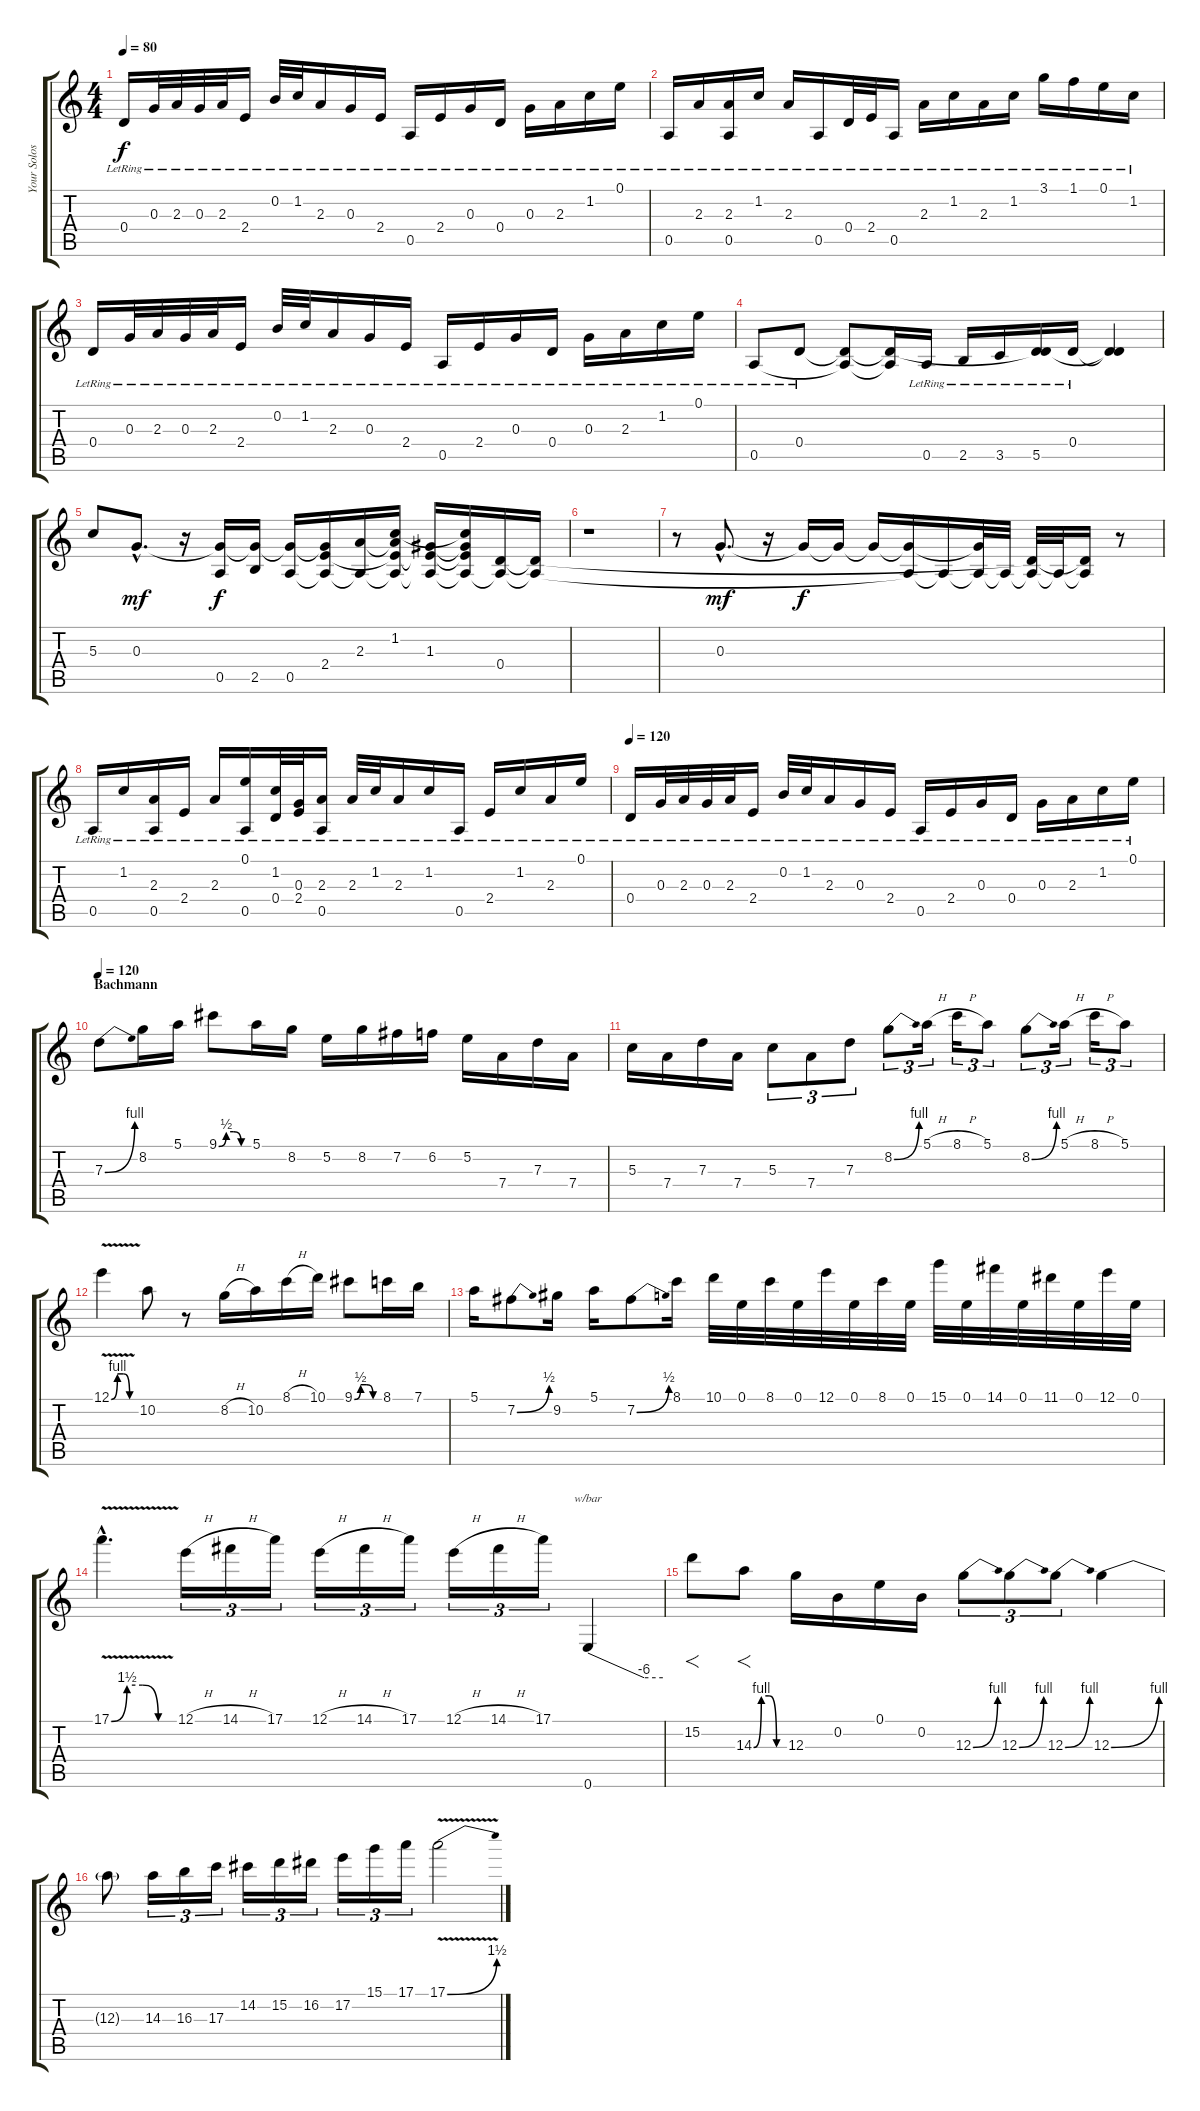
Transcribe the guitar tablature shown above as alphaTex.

\track ("Your Solos Here!" "Your Solos") {instrument overdrivenguitar}
\staff {score tabs}
\tuning (E4 B3 G3 D3 A2 E2) {hide}
\ts (4 4)
\tempo 80
\clef g2
\ks c
0.4{lr}.16{dy f} 0.3{lr}.32 2.3{lr}.32 0.3{lr}.32 2.3{lr}.32 2.4{lr}.16 0.2{lr}.32 1.2{lr}.32 2.3{lr}.16 0.3{lr}.16 2.4{lr}.16 0.5{lr}.16 2.4{lr}.16 0.3{lr}.16 0.4{lr}.16 0.3{lr}.16 2.3{lr}.16 1.2{lr}.16 0.1{lr}.16 |
0.5{lr}.16 2.3{lr}.16 (2.3{lr} 0.5{lr}).16 1.2{lr}.16 2.3{lr}.16 0.5{lr}.16 0.4{lr}.32 2.4{lr}.32 0.5{lr}.16 2.3{lr}.16 1.2{lr}.16 2.3{lr}.16 1.2{lr}.16 3.1{lr}.16 1.1{lr}.16 0.1{lr}.16 1.2{lr}.16 |
0.4{lr}.16 0.3{lr}.32 2.3{lr}.32 0.3{lr}.32 2.3{lr}.32 2.4{lr}.16 0.2{lr}.32 1.2{lr}.32 2.3{lr}.16 0.3{lr}.16 2.4{lr}.16 0.5{lr}.16 2.4{lr}.16 0.3{lr}.16 0.4{lr}.16 0.3{lr}.16 2.3{lr}.16 1.2{lr}.16 0.1{lr}.16 |
0.5{lr}.8 0.4{lr}.8 (0.4{t} 0.5{t}).8 (0.4{t} 0.5{t}).16 0.5{lr}.16 2.5{lr}.16 3.5{lr}.16 (0.4{t} 5.5{lr}).16 0.4{lr}.16 (0.4{t} 5.5{t}).4 |
5.3.8 0.3{hac}.8{d dy mf} r.16 (0.3{t} 0.5).16{dy f} (0.3{t} 2.5).16 (0.3{t} 0.5).16 (0.3{t} 2.4 0.5{t}).16 (2.3 0.5{t}).16 (1.2 2.3{t} 2.4{t} 0.5{t}).16 (1.3 2.4{t} 0.5{t}).16 (1.2{t} 1.3{t} 2.4{t} 0.5{t}).16 (0.4 0.5{t}).16 (0.4{t} 0.5{t}).16 |
r.1 |
r.8 0.3{hac}.8{d dy mf} r.16 0.3{t}.16{dy f} 0.3{t}.16 0.3{t}.16 (0.3{t} 0.5{t}).16 0.5{t}.16 (0.3{t} 0.5{t}).32 0.5{t}.32 (0.4{t} 0.5{t}).32 0.5{t}.32 (0.4{t} 0.5{t}).16 r.8 |
0.5{lr}.16 1.2{lr}.16 (2.3{lr} 0.5{lr}).16 2.4{lr}.16 2.3{lr}.16 (0.1{lr} 0.5{lr}).16 (1.2{lr} 0.4{lr}).32 (0.3{lr} 2.4{lr}).32 (2.3{lr} 0.5{lr}).16 2.3{lr}.32 1.2{lr}.32 2.3{lr}.16 1.2{lr}.16 0.5{lr}.16 2.4{lr}.16 1.2{lr}.16 2.3{lr}.16 0.1{lr}.16 |
\tempo 120
0.4{lr}.16 0.3{lr}.32 2.3{lr}.32 0.3{lr}.32 2.3{lr}.32 2.4{lr}.16 0.2{lr}.32 1.2{lr}.32 2.3{lr}.16 0.3{lr}.16 2.4{lr}.16 0.5{lr}.16 2.4{lr}.16 0.3{lr}.16 0.4{lr}.16 0.3{lr}.16 2.3{lr}.16 1.2{lr}.16 0.1{lr}.16 |
\section ("" "Bachmann")
\tempo 120
7.3{be (bend 0 0 60 4)}.8{volume 16 instrument overdrivenguitar} 8.2.16 5.1.16 9.1{be (custom 0 0 15 2 30 2 45 0 60 0)}.8 5.1.16 8.2.16 5.2.16 8.2.16 7.2.16 6.2.16 5.2.16 7.4.16 7.3.16 7.4.16 |
5.3.16 7.4.16 7.3.16 7.4.16 5.3.8{tu (3 2)} 7.4.8{tu (3 2)} 7.3.8{tu (3 2)} 8.2{be (bend 0 0 60 4)}.8{tu (3 2)} 5.1{h}.16{tu (3 2)} 8.1{h}.16{tu (3 2)} 5.1.8{tu (3 2)} 8.2{be (bend 0 0 60 4)}.8{tu (3 2)} 5.1{h}.16{tu (3 2)} 8.1{h}.16{tu (3 2)} 5.1.8{tu (3 2)} |
12.1{be (custom 0 0 15 4 30 4 45 0 60 0) v}.4 10.2.8 r.8 8.2{h}.16 10.2.16 8.1{h}.16 10.1.16 9.1{be (custom 0 0 15 2 30 2 45 0 60 0)}.8 8.1.16 7.1.16 |
5.1.16 7.2{be (bend 0 0 60 2)}.8 9.2.16 5.1.16 7.2{be (bend 0 0 60 2)}.8 8.1.16 10.1.32 0.1.32 8.1.32 0.1.32 12.1.32 0.1.32 8.1.32 0.1.32 15.1.32 0.1.32 14.1.32 0.1.32 11.1.32 0.1.32 12.1.32 0.1.32 |
17.1{be (custom 0 0 15 6 30 6 45 0 60 0) v hac}.4{d} 12.1{h}.16{tu (3 2)} 14.1{h}.16{tu (3 2)} 17.1.16{tu (3 2)} 12.1{h}.16{tu (3 2)} 14.1{h}.16{tu (3 2)} 17.1.16{tu (3 2)} 12.1{h}.16{tu (3 2)} 14.1{h}.16{tu (3 2)} 17.1.16{tu (3 2)} 0.6.4{tbe (custom default 0 0 45 -24 60 -24)} |
15.2.8{f} 14.3{be (custom 0 0 15 4 30 4 45 0 60 0)}.8{f} 12.3.16 0.2.16 0.1.16 0.2.16 12.3{be (bend 0 0 60 4)}.8{tu (3 2)} 12.3{be (bend 0 0 60 4)}.8{tu (3 2)} 12.3{be (bend 0 0 60 4)}.8{tu (3 2)} 12.3{be (bend 0 0 60 4)}.4 |
12.3{t}.8 14.3.16{tu (3 2)} 16.3.16{tu (3 2)} 17.3.16{tu (3 2)} 14.2.16{tu (3 2)} 15.2.16{tu (3 2)} 16.2.16{tu (3 2)} 17.2.16{tu (3 2)} 15.1.16{tu (3 2)} 17.1.16{tu (3 2)} 17.1{be (bend 0 0 60 6) v}.2
